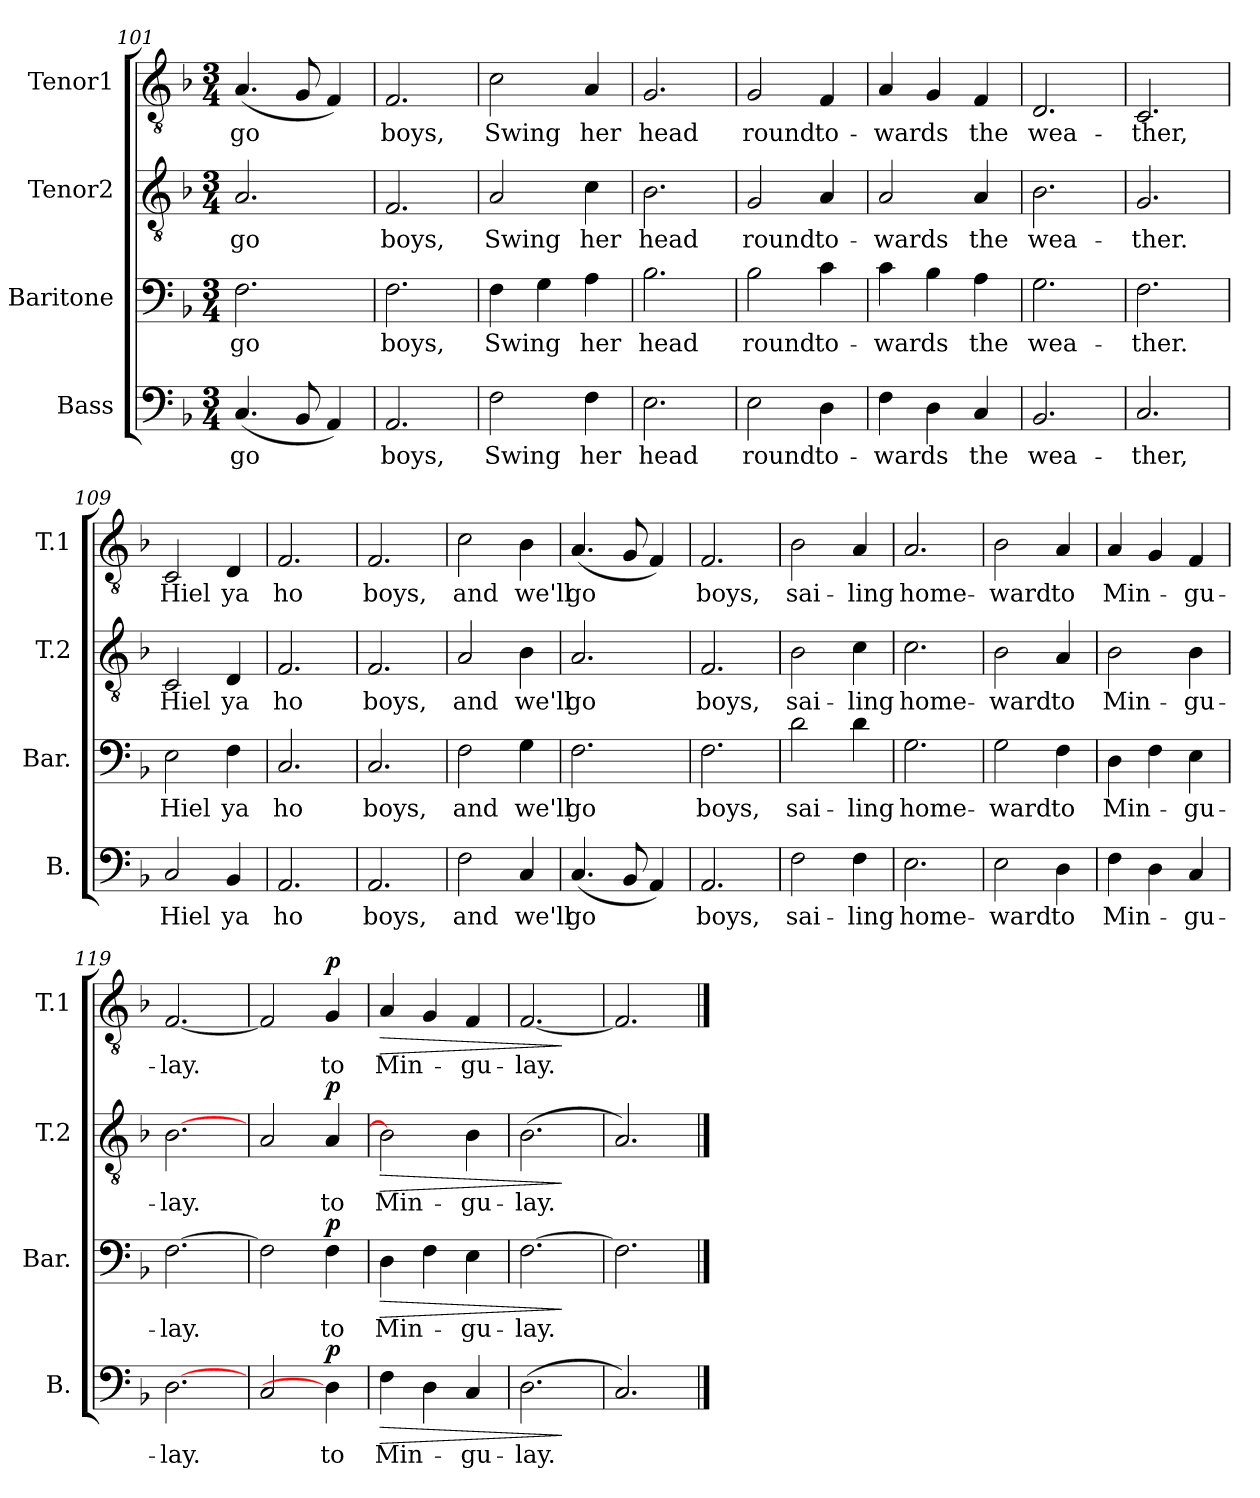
**kern	**text	**dynam	**kern	**text	**dynam	**kern	**text	**dynam	**kern	**text	**dynam
*part4	*part4	*part4	*part3	*part3	*part3	*part2	*part2	*part2	*part1	*part1	*part1
*staff4	*staff4	*staff4	*staff3	*staff3	*staff3	*staff2	*staff2	*staff2	*staff1	*staff1	*staff1
*I"Bass	*	*	*I"Baritone	*	*	*I"Tenor2	*	*	*I"Tenor1	*	*
*I'B.	*	*	*I'Bar.	*	*	*I'T.2	*	*	*I'T.1	*	*
*clefF4	*	*	*clefF4	*	*	*clefGv2	*	*	*clefGv2	*	*
*k[b-]	*	*	*k[b-]	*	*	*k[b-]	*	*	*k[b-]	*	*
*F:	*	*	*F:	*	*	*F:	*	*	*F:	*	*
*M3/4	*	*	*M3/4	*	*	*M3/4	*	*	*M3/4	*	*
=101	=101	=101	=101	=101	=101	=101	=101	=101	=101	=101	=101
!	!LO:LY:b	!	!	!LO:LY:b	!	!	!LO:LY:b	!	!	!LO:LY:b	!
(4.C/	go	.	2.F\	go	.	2.A/	go	.	(4.A/	go	.
8BB-/	.	.	.	.	.	.	.	.	8G/	.	.
4AA/)	.	.	.	.	.	.	.	.	4F/)	.	.
=102	=102	=102	=102	=102	=102	=102	=102	=102	=102	=102	=102
!	!LO:LY:b	!	!	!LO:LY:b	!	!	!LO:LY:b	!	!	!LO:LY:b	!
2.AA/	boys,	.	2.F\	boys,	.	2.F/	boys,	.	2.F/	boys,	.
=103	=103	=103	=103	=103	=103	=103	=103	=103	=103	=103	=103
!	!LO:LY:b	!	!	!LO:LY:b	!	!	!LO:LY:b	!	!	!LO:LY:b	!
2F\	Swing	.	4F\	Swing	.	2A/	Swing	.	2c\	Swing	.
.	.	.	4G\	.	.	.	.	.	.	.	.
!	!LO:LY:b	!	!	!LO:LY:b	!	!	!LO:LY:b	!	!	!LO:LY:b	!
4F\	her	.	4A\	her	.	4c\	her	.	4A/	her	.
!!LO:PB:g=z
=104	=104	=104	=104	=104	=104	=104	=104	=104	=104	=104	=104
!	!LO:LY:b	!	!	!LO:LY:b	!	!	!LO:LY:b	!	!	!LO:LY:b	!
2.E\	head	.	2.B-\	head	.	2.B-\	head	.	2.G/	head	.
=105	=105	=105	=105	=105	=105	=105	=105	=105	=105	=105	=105
!	!LO:LY:b	!	!	!LO:LY:b	!	!	!LO:LY:b	!	!	!LO:LY:b	!
2E\	round	.	2B-\	round	.	2G/	round	.	2G/	round	.
!	!LO:LY:b	!	!	!LO:LY:b	!	!	!LO:LY:b	!	!	!LO:LY:b	!
4D\	to-	.	4c\	to-	.	4A/	to-	.	4F/	to-	.
=106	=106	=106	=106	=106	=106	=106	=106	=106	=106	=106	=106
!	!LO:LY:b	!	!	!LO:LY:b	!	!	!LO:LY:b	!	!	!LO:LY:b	!
4F\	-wards	.	4c\	-wards	.	2A/	-wards	.	4A/	-wards	.
4D\	.	.	4B-\	.	.	.	.	.	4G/	.	.
!	!LO:LY:b	!	!	!LO:LY:b	!	!	!LO:LY:b	!	!	!LO:LY:b	!
4C/	the	.	4A\	the	.	4A/	the	.	4F/	the	.
=107	=107	=107	=107	=107	=107	=107	=107	=107	=107	=107	=107
!	!LO:LY:b	!	!	!LO:LY:b	!	!	!LO:LY:b	!	!	!LO:LY:b	!
2.BB-/	wea-	.	2.G\	wea-	.	2.B-\	wea-	.	2.D/	wea-	.
=108	=108	=108	=108	=108	=108	=108	=108	=108	=108	=108	=108
!	!LO:LY:b	!	!	!LO:LY:b	!	!	!LO:LY:b	!	!	!LO:LY:b	!
2.C/	-ther,	.	2.F\	-ther.	.	2.G/	-ther.	.	2.C/	-ther,	.
=109	=109	=109	=109	=109	=109	=109	=109	=109	=109	=109	=109
!	!LO:LY:b	!	!	!LO:LY:b	!	!	!LO:LY:b	!	!	!LO:LY:b	!
2C/	Hiel	.	2E\	Hiel	.	2C/	Hiel	.	2C/	Hiel	.
!	!LO:LY:b	!	!	!LO:LY:b	!	!	!LO:LY:b	!	!	!LO:LY:b	!
4BB-/	ya	.	4F\	ya	.	4D/	ya	.	4D/	ya	.
=110	=110	=110	=110	=110	=110	=110	=110	=110	=110	=110	=110
!	!LO:LY:b	!	!	!LO:LY:b	!	!	!LO:LY:b	!	!	!LO:LY:b	!
2.AA/	ho	.	2.C/	ho	.	2.F/	ho	.	2.F/	ho	.
=111	=111	=111	=111	=111	=111	=111	=111	=111	=111	=111	=111
!	!LO:LY:b	!	!	!LO:LY:b	!	!	!LO:LY:b	!	!	!LO:LY:b	!
2.AA/	boys,	.	2.C/	boys,	.	2.F/	boys,	.	2.F/	boys,	.
=112	=112	=112	=112	=112	=112	=112	=112	=112	=112	=112	=112
!	!LO:LY:b	!	!	!LO:LY:b	!	!	!LO:LY:b	!	!	!LO:LY:b	!
2F\	and	.	2F\	and	.	2A/	and	.	2c\	and	.
!	!LO:LY:b	!	!	!LO:LY:b	!	!	!LO:LY:b	!	!	!LO:LY:b	!
4C/	we'll	.	4G\	we'll	.	4B-\	we'll	.	4B-\	we'll	.
!!LO:LB:g=z
=113	=113	=113	=113	=113	=113	=113	=113	=113	=113	=113	=113
!	!LO:LY:b	!	!	!LO:LY:b	!	!	!LO:LY:b	!	!	!LO:LY:b	!
(4.C/	go	.	2.F\	go	.	2.A/	go	.	(4.A/	go	.
8BB-/	.	.	.	.	.	.	.	.	8G/	.	.
4AA/)	.	.	.	.	.	.	.	.	4F/)	.	.
=114	=114	=114	=114	=114	=114	=114	=114	=114	=114	=114	=114
!	!LO:LY:b	!	!	!LO:LY:b	!	!	!LO:LY:b	!	!	!LO:LY:b	!
2.AA/	boys,	.	2.F\	boys,	.	2.F/	boys,	.	2.F/	boys,	.
=115	=115	=115	=115	=115	=115	=115	=115	=115	=115	=115	=115
!	!LO:LY:b	!	!	!LO:LY:b	!	!	!LO:LY:b	!	!	!LO:LY:b	!
2F\	sai-	.	2d\	sai-	.	2B-\	sai-	.	2B-\	sai-	.
!	!LO:LY:b	!	!	!LO:LY:b	!	!	!LO:LY:b	!	!	!LO:LY:b	!
4F\	-ling	.	4d\	-ling	.	4c\	-ling	.	4A/	-ling	.
=116	=116	=116	=116	=116	=116	=116	=116	=116	=116	=116	=116
!	!LO:LY:b	!	!	!LO:LY:b	!	!	!LO:LY:b	!	!	!LO:LY:b	!
2.E\	home-	.	2.G\	home-	.	2.c\	home-	.	2.A/	home-	.
=117	=117	=117	=117	=117	=117	=117	=117	=117	=117	=117	=117
!	!LO:LY:b	!	!	!LO:LY:b	!	!	!LO:LY:b	!	!	!LO:LY:b	!
2E\	-ward	.	2G\	-ward	.	2B-\	-ward	.	2B-\	-ward	.
!	!LO:LY:b	!	!	!LO:LY:b	!	!	!LO:LY:b	!	!	!LO:LY:b	!
4D\	to	.	4F\	to	.	4A/	to	.	4A/	to	.
=118	=118	=118	=118	=118	=118	=118	=118	=118	=118	=118	=118
!	!LO:LY:b	!	!	!LO:LY:b	!	!	!LO:LY:b	!	!	!LO:LY:b	!
4F\	Min-	.	4D\	Min-	.	2B-\	Min-	.	4A/	Min-	.
4D\	.	.	4F\	.	.	.	.	.	4G/	.	.
!	!LO:LY:b	!	!	!LO:LY:b	!	!	!LO:LY:b	!	!	!LO:LY:b	!
4C/	-gu-	.	4E\	-gu-	.	4B-\	-gu-	.	4F/	-gu-	.
=119	=119	=119	=119	=119	=119	=119	=119	=119	=119	=119	=119
!	!LO:LY:b	!	!	!LO:LY:b	!	!	!LO:LY:b	!	!	!LO:LY:b	!
[>2.D\	-lay.	.	[>2.F\	-lay.	.	[>2.B-\	-lay.	.	[<2.F/	-lay.	.
=120	=120	=120	=120	=120	=120	=120	=120	=120	=120	=120	=120
2C/	.	.	2F\]	.	.	2A/	.	.	2F/]	.	.
!	!LO:LY:b	!LO:DY:a	!	!LO:LY:b	!LO:DY:b	!	!LO:LY:b	!LO:DY:a	!	!LO:LY:b	!LO:DY:a
4D\]	to	p	4F\	to	p	4A/	to	p	4G/	to	p
=121	=121	=121	=121	=121	=121	=121	=121	=121	=121	=121	=121
!	!LO:LY:b	!LO:HP:b	!	!LO:LY:b	!LO:HP:b	!	!LO:LY:b	!LO:HP:b	!	!LO:LY:b	!LO:HP:b
4F\	Min-	>	4D\	Min-	>	2B-\]	Min-	>	4A/	Min-	>
4D\	.	.	4F\	.	.	.	.	.	4G/	.	.
!	!LO:LY:b	!	!	!LO:LY:b	!	!	!LO:LY:b	!	!	!LO:LY:b	!
4C/	-gu-	.	4E\	-gu-	.	4B-\	-gu-	.	4F/	-gu-	.
=122	=122	=122	=122	=122	=122	=122	=122	=122	=122	=122	=122
!	!LO:LY:b	!	!	!LO:LY:b	!	!	!LO:LY:b	!	!	!LO:LY:b	!
(2.D\	-lay.	.	[>2.F\	-lay.	.	(2.B-\	-lay.	.	[<2.F/	-lay.	.
.	.	]	.	.	]	.	.	]	.	.	]
!!LO:PB:g=z
=123	=123	=123	=123	=123	=123	=123	=123	=123	=123	=123	=123
2.C/)	.	.	2.F\]	.	.	2.A/)	.	.	2.F/]	.	.
==	==	==	==	==	==	==	==	==	==	==	==
*-	*-	*-	*-	*-	*-	*-	*-	*-	*-	*-	*-
